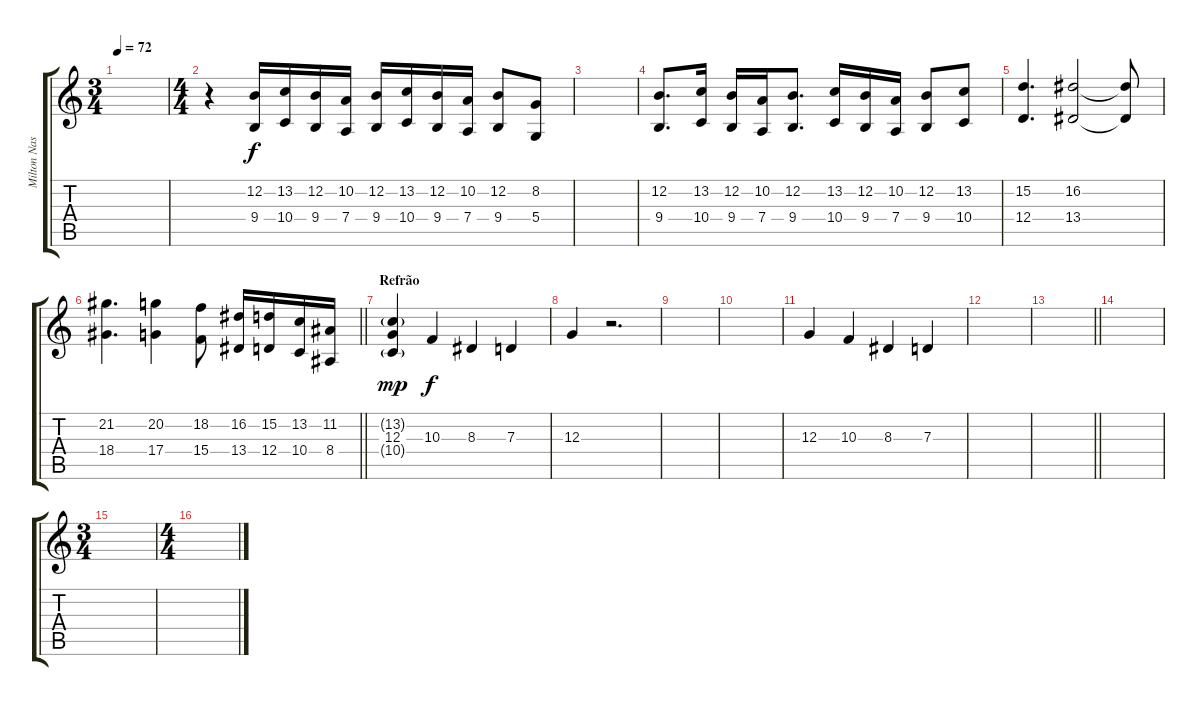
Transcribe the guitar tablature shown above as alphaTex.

\track ("Milton Nascimento" "Milton Nas") {instrument oboe}
\staff {score tabs}
\tuning (E4 B3 G3 D3 A2 E2) {hide}
\ts (3 4)
\tempo 72
\clef g2
\ks c
|
\ts (4 4)
r.4 (12.2 9.4).16 (13.2 10.4).16 (12.2 9.4).16 (10.2 7.4).16 (12.2 9.4).16 (13.2 10.4).16 (12.2 9.4).16 (10.2 7.4).16 (12.2 9.4).8 (8.2 5.4).8 |
|
(12.2 9.4).8{d} (13.2 10.4).16 (12.2 9.4).16 (10.2 7.4).16 (12.2 9.4).8{d} (13.2 10.4).16 (12.2 9.4).16 (10.2 7.4).16 (12.2 9.4).8 (13.2 10.4).8 |
(15.2 12.4).4{d} (16.2 13.4).2 (16.2{t} 13.4{t}).8 |
\barLineRight lightlight
(21.2 18.4).4{d} (20.2 17.4).4 (18.2 15.4).8 (16.2 13.4).16 (15.2 12.4).16 (13.2 10.4).16 (11.2 8.4).16 |
\section ("" "Refrão")
(13.2{g} 12.3 10.4{g}).4{dy mp} 10.3.4{dy f} 8.3.4 7.3.4 |
12.3.4 r.2{d} |
|
|
12.3.4 10.3.4 8.3.4 7.3.4 |
|
\barLineRight lightlight
|
|
\ts (3 4)
|
\ts (4 4)
